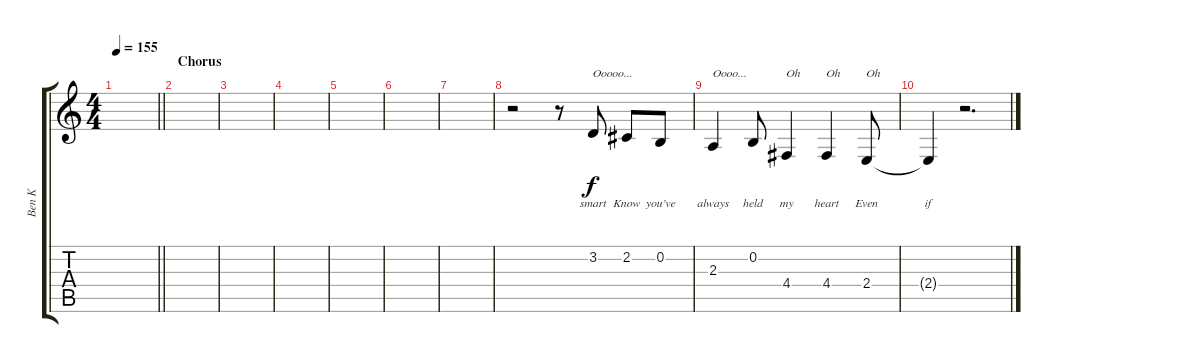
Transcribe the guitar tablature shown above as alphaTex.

\track ("Ben K" "Ben K") {instrument violin}
\staff {score tabs}
\tuning (E4 B3 G3 D3 A2 E2) {hide}
\ts (4 4)
\tempo 155
\clef g2
\barLineRight lightlight
\ks c
|
\section ("" "Chorus")
|
|
|
|
|
|
r.2 r.8 3.2.8{txt "Ooooo..." lyrics (0 "smart") lyrics (1 "") lyrics (2 "") lyrics (3 "") lyrics (4 "")} 2.2.8{lyrics (0 "Know") lyrics (1 "") lyrics (2 "") lyrics (3 "") lyrics (4 "")} 0.2.8{lyrics (0 "you’ve") lyrics (1 "") lyrics (2 "") lyrics (3 "") lyrics (4 "")} |
2.3.4{txt "Oooo..." lyrics (0 "always") lyrics (1 "") lyrics (2 "") lyrics (3 "") lyrics (4 "")} 0.2.8{lyrics (0 "held") lyrics (1 "") lyrics (2 "") lyrics (3 "") lyrics (4 "")} 4.4.4{txt "Oh" lyrics (0 "my") lyrics (1 "") lyrics (2 "") lyrics (3 "") lyrics (4 "")} 4.4.4{txt "Oh" lyrics (0 "heart") lyrics (1 "") lyrics (2 "") lyrics (3 "") lyrics (4 "")} 2.4.8{txt "Oh" lyrics (0 "Even") lyrics (1 "") lyrics (2 "") lyrics (3 "") lyrics (4 "")} |
2.4{t}.4{lyrics (0 "if") lyrics (1 "") lyrics (2 "") lyrics (3 "") lyrics (4 "")} r.2{d}
